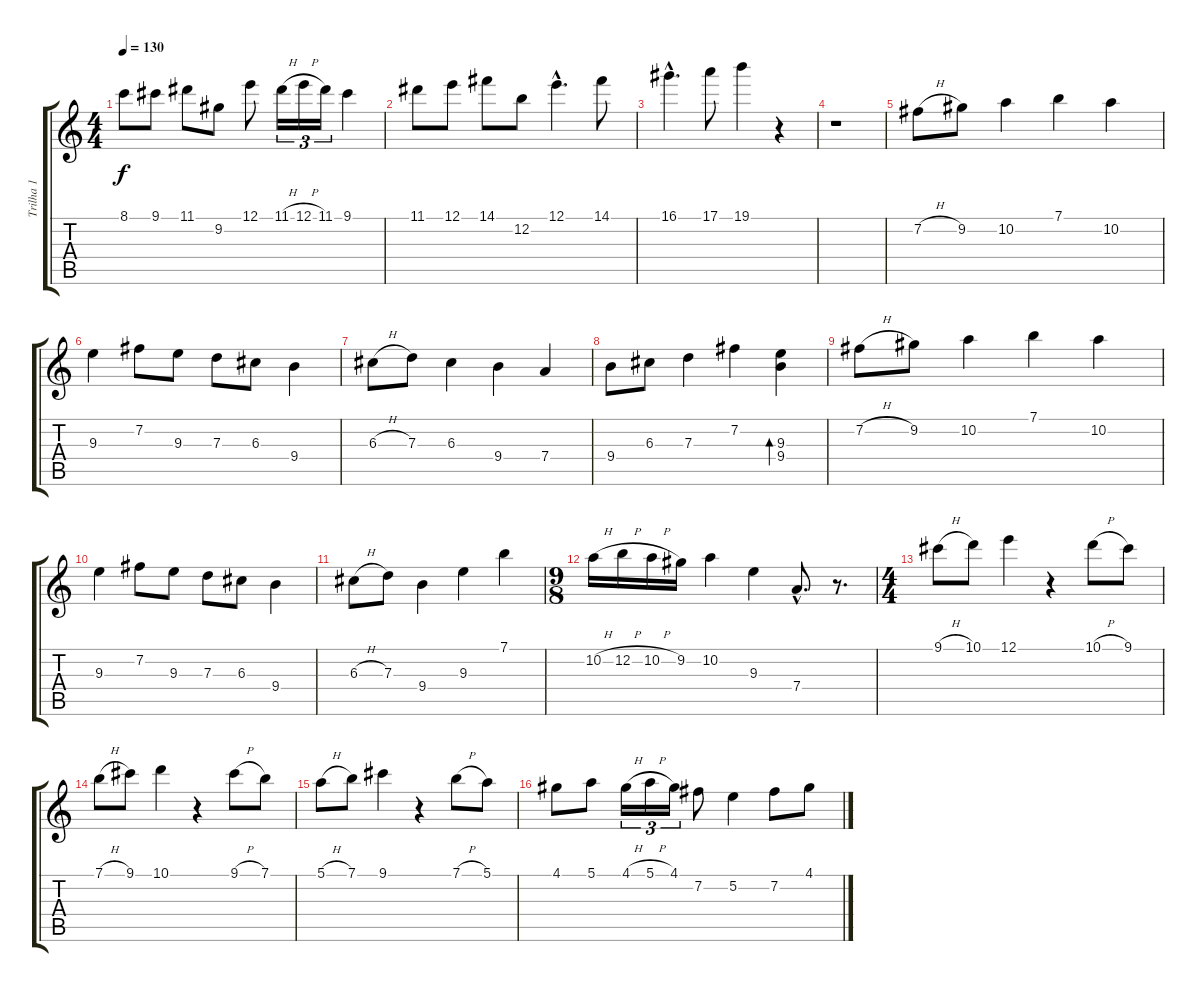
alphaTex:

\track ("Trilha 1" "Trilha 1") {instrument acousticguitarsteel}
\staff {score tabs}
\tuning (E4 B3 G3 D3 A2 E2) {hide}
\ts (4 4)
\tempo 130
\clef g2
\ks c
8.1.8{dy f} 9.1.8 11.1.8 9.2.8 12.1.8 11.1{h}.16{tu (3 2)} 12.1{h}.16{tu (3 2)} 11.1.16{tu (3 2)} 9.1.4 |
11.1.8 12.1.8 14.1.8 12.2.8 12.1{hac}.4{d} 14.1.8 |
16.1{hac}.4{d} 17.1.8 19.1.4 r.4 |
r.1 |
7.2{h}.8 9.2.8 10.2.4 7.1.4 10.2.4 |
9.3.4 7.2.8 9.3.8 7.3.8 6.3.8 9.4.4 |
6.3{h}.8 7.3.8 6.3.4 9.4.4 7.4.4 |
9.4.8 6.3.8 7.3.4 7.2.4 (9.3 9.4).4{bd 480} |
7.2{h}.8 9.2.8 10.2.4 7.1.4 10.2.4 |
9.3.4 7.2.8 9.3.8 7.3.8 6.3.8 9.4.4 |
6.3{h}.8 7.3.8 9.4.4 9.3.4 7.1.4 |
\ts (9 8)
10.2{h}.16 12.2{h}.16 10.2{h}.16 9.2.16 10.2.4 9.3.4 7.4{hac}.8{d} r.8{d} |
\ts (4 4)
9.1{h}.8 10.1.8 12.1.4 r.4 10.1{h}.8 9.1.8 |
7.1{h}.8 9.1.8 10.1.4 r.4 9.1{h}.8 7.1.8 |
5.1{h}.8 7.1.8 9.1.4 r.4 7.1{h}.8 5.1.8 |
4.1.8 5.1.8 4.1{h}.16{tu (3 2)} 5.1{h}.16{tu (3 2)} 4.1.16{tu (3 2)} 7.2.8 5.2.4 7.2.8 4.1.8
